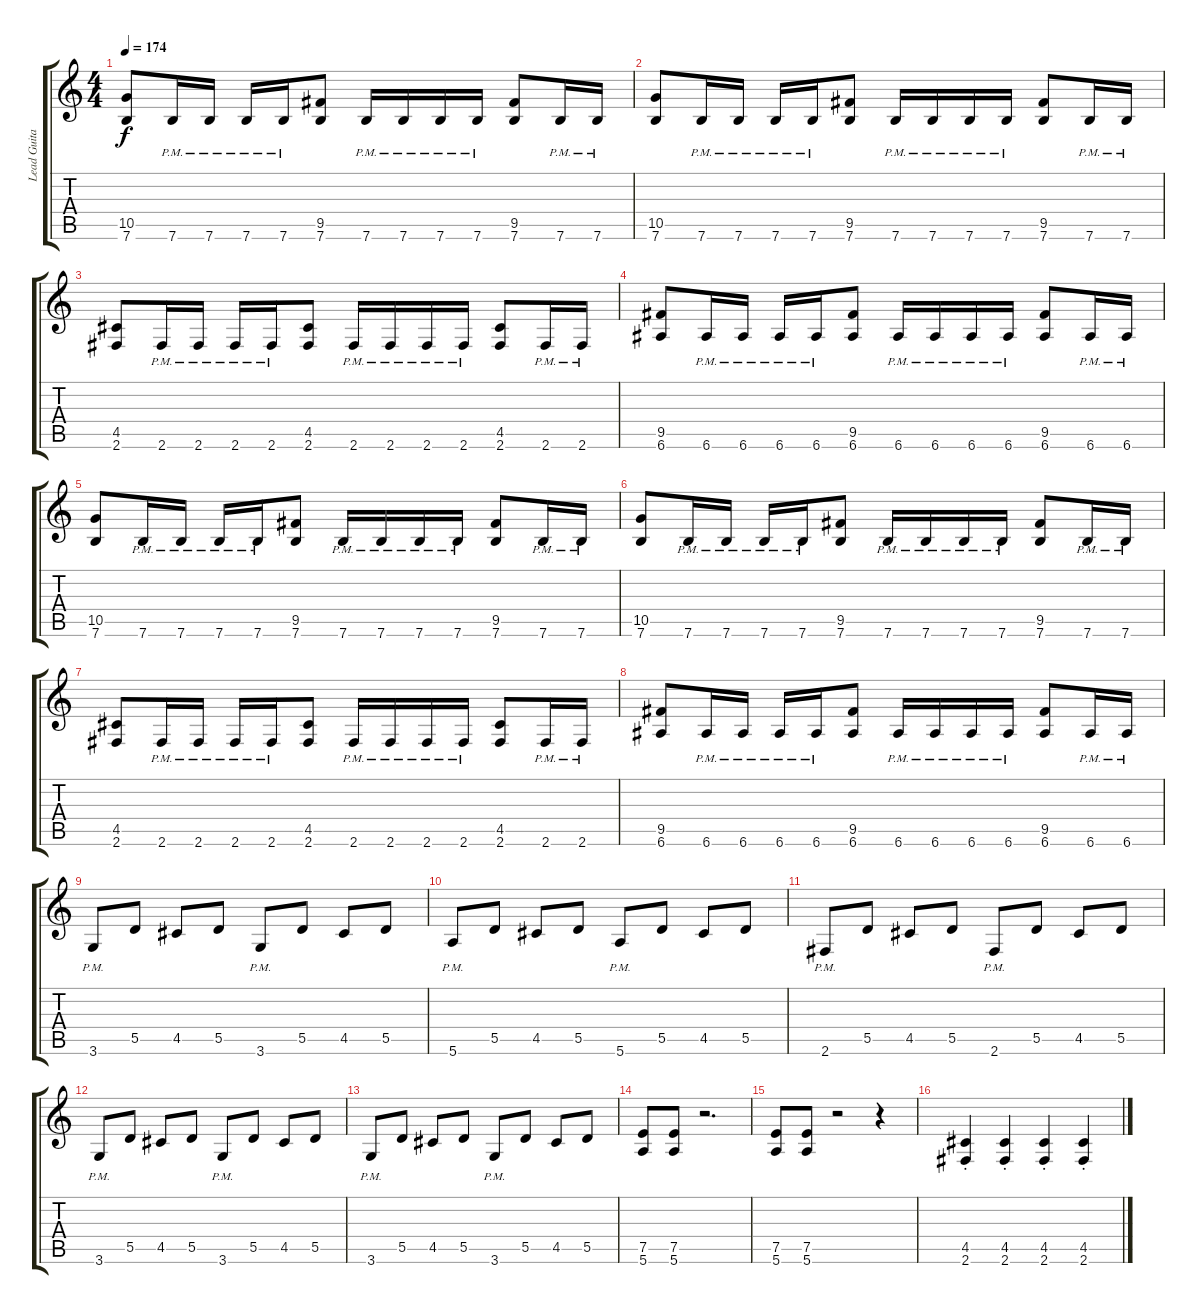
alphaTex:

\track ("Lead Guitar  II" "Lead Guita") {instrument overdrivenguitar}
\staff {score tabs}
\tuning (E4 B3 G3 D3 A2 E2) {hide}
\ts (4 4)
\tempo 174
\clef g2
\ks c
(10.5 7.6).8{dy f} 7.6{pm}.16 7.6{pm}.16 7.6{pm}.16 7.6{pm}.16 (9.5 7.6).8 7.6{pm}.16 7.6{pm}.16 7.6{pm}.16 7.6{pm}.16 (9.5 7.6).8 7.6{pm}.16 7.6{pm}.16 |
(10.5 7.6).8 7.6{pm}.16 7.6{pm}.16 7.6{pm}.16 7.6{pm}.16 (9.5 7.6).8 7.6{pm}.16 7.6{pm}.16 7.6{pm}.16 7.6{pm}.16 (9.5 7.6).8 7.6{pm}.16 7.6{pm}.16 |
(4.5 2.6).8 2.6{pm}.16 2.6{pm}.16 2.6{pm}.16 2.6{pm}.16 (4.5 2.6).8 2.6{pm}.16 2.6{pm}.16 2.6{pm}.16 2.6{pm}.16 (4.5 2.6).8 2.6{pm}.16 2.6{pm}.16 |
(9.5 6.6).8 6.6{pm}.16 6.6{pm}.16 6.6{pm}.16 6.6{pm}.16 (9.5 6.6).8 6.6{pm}.16 6.6{pm}.16 6.6{pm}.16 6.6{pm}.16 (9.5 6.6).8 6.6{pm}.16 6.6{pm}.16 |
(10.5 7.6).8 7.6{pm}.16 7.6{pm}.16 7.6{pm}.16 7.6{pm}.16 (9.5 7.6).8 7.6{pm}.16 7.6{pm}.16 7.6{pm}.16 7.6{pm}.16 (9.5 7.6).8 7.6{pm}.16 7.6{pm}.16 |
(10.5 7.6).8 7.6{pm}.16 7.6{pm}.16 7.6{pm}.16 7.6{pm}.16 (9.5 7.6).8 7.6{pm}.16 7.6{pm}.16 7.6{pm}.16 7.6{pm}.16 (9.5 7.6).8 7.6{pm}.16 7.6{pm}.16 |
(4.5 2.6).8 2.6{pm}.16 2.6{pm}.16 2.6{pm}.16 2.6{pm}.16 (4.5 2.6).8 2.6{pm}.16 2.6{pm}.16 2.6{pm}.16 2.6{pm}.16 (4.5 2.6).8 2.6{pm}.16 2.6{pm}.16 |
(9.5 6.6).8 6.6{pm}.16 6.6{pm}.16 6.6{pm}.16 6.6{pm}.16 (9.5 6.6).8 6.6{pm}.16 6.6{pm}.16 6.6{pm}.16 6.6{pm}.16 (9.5 6.6).8 6.6{pm}.16 6.6{pm}.16 |
3.6{pm}.8 5.5.8 4.5.8 5.5.8 3.6{pm}.8 5.5.8 4.5.8 5.5.8 |
5.6{pm}.8 5.5.8 4.5.8 5.5.8 5.6{pm}.8 5.5.8 4.5.8 5.5.8 |
2.6{pm}.8 5.5.8 4.5.8 5.5.8 2.6{pm}.8 5.5.8 4.5.8 5.5.8 |
3.6{pm}.8 5.5.8 4.5.8 5.5.8 3.6{pm}.8 5.5.8 4.5.8 5.5.8 |
3.6{pm}.8 5.5.8 4.5.8 5.5.8 3.6{pm}.8 5.5.8 4.5.8 5.5.8 |
(7.5 5.6).8 (7.5 5.6).8 r.2{d} |
(7.5 5.6).8 (7.5 5.6).8 r.2 r.4 |
(4.5{st} 2.6{st}).4 (4.5{st} 2.6{st}).4 (4.5{st} 2.6{st}).4 (4.5{st} 2.6{st}).4
